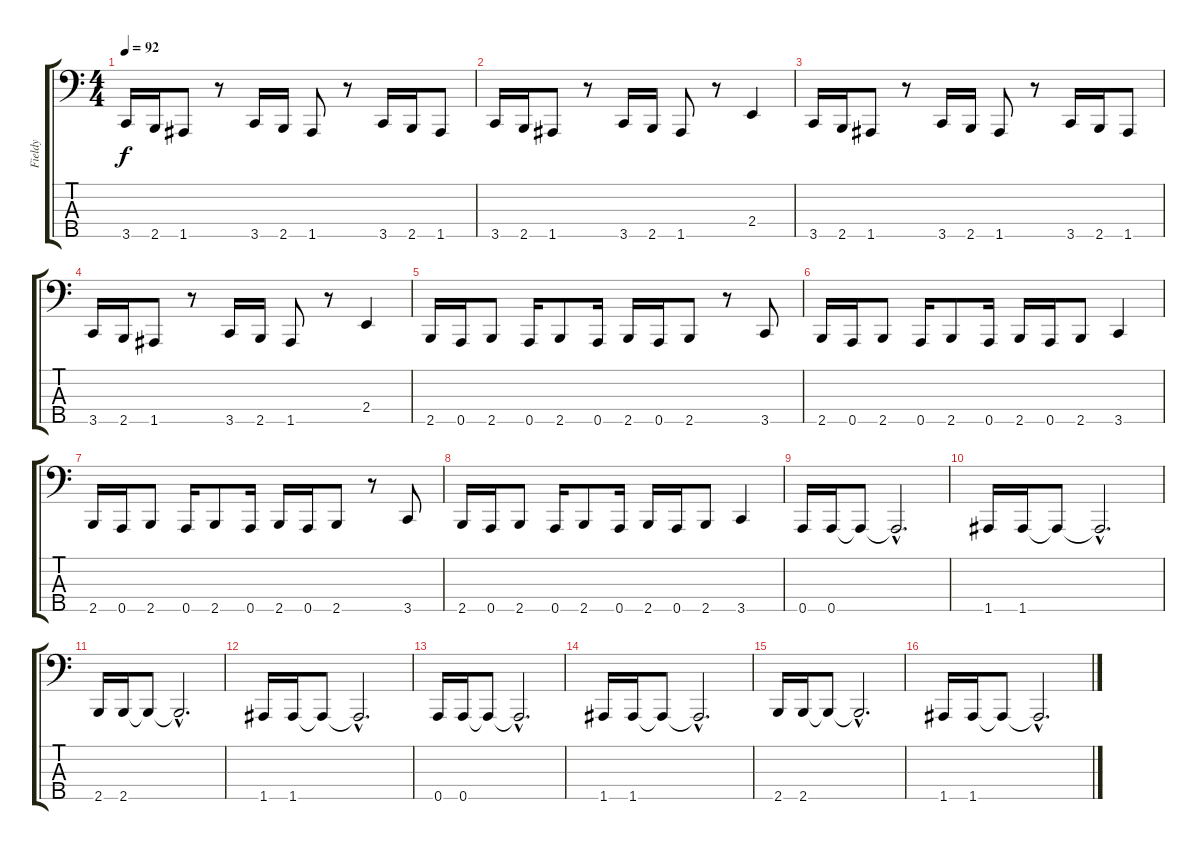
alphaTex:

\track ("Fieldy" "Fieldy") {instrument slapbass1}
\staff {score tabs}
\tuning (F2 C2 G1 D1 A0) {hide}
\ts (4 4)
\tempo 92
\clef f4
\ks c
3.5.16{dy f instrument electricbassfinger} 2.5.16 1.5.8 r.8 3.5.16 2.5.16 1.5.8 r.8 3.5.16 2.5.16 1.5.8 |
3.5.16{instrument electricbassfinger} 2.5.16 1.5.8 r.8 3.5.16 2.5.16 1.5.8 r.8 2.4.4 |
3.5.16{instrument electricbassfinger} 2.5.16 1.5.8 r.8 3.5.16 2.5.16 1.5.8 r.8 3.5.16 2.5.16 1.5.8 |
3.5.16{instrument electricbassfinger} 2.5.16 1.5.8 r.8 3.5.16 2.5.16 1.5.8 r.8 2.4.4 |
2.5.16{instrument slapbass1} 0.5.16 2.5.8 0.5.16 2.5.8 0.5.16 2.5.16 0.5.16 2.5.8 r.8 3.5.8 |
2.5.16 0.5.16 2.5.8 0.5.16 2.5.8 0.5.16 2.5.16 0.5.16 2.5.8 3.5.4 |
2.5.16 0.5.16 2.5.8 0.5.16 2.5.8 0.5.16 2.5.16 0.5.16 2.5.8 r.8 3.5.8 |
2.5.16 0.5.16 2.5.8 0.5.16 2.5.8 0.5.16 2.5.16 0.5.16 2.5.8 3.5.4 |
0.5.16 0.5.16 0.5{t}.8 0.5{hac t}.2{d} |
1.5.16 1.5.16 1.5{t}.8 1.5{hac t}.2{d} |
2.5.16 2.5.16 2.5{t}.8 2.5{hac t}.2{d} |
1.5.16 1.5.16 1.5{t}.8 1.5{hac t}.2{d} |
0.5.16 0.5.16 0.5{t}.8 0.5{hac t}.2{d} |
1.5.16 1.5.16 1.5{t}.8 1.5{hac t}.2{d} |
2.5.16 2.5.16 2.5{t}.8 2.5{hac t}.2{d} |
1.5.16 1.5.16 1.5{t}.8 1.5{hac t}.2{d}
